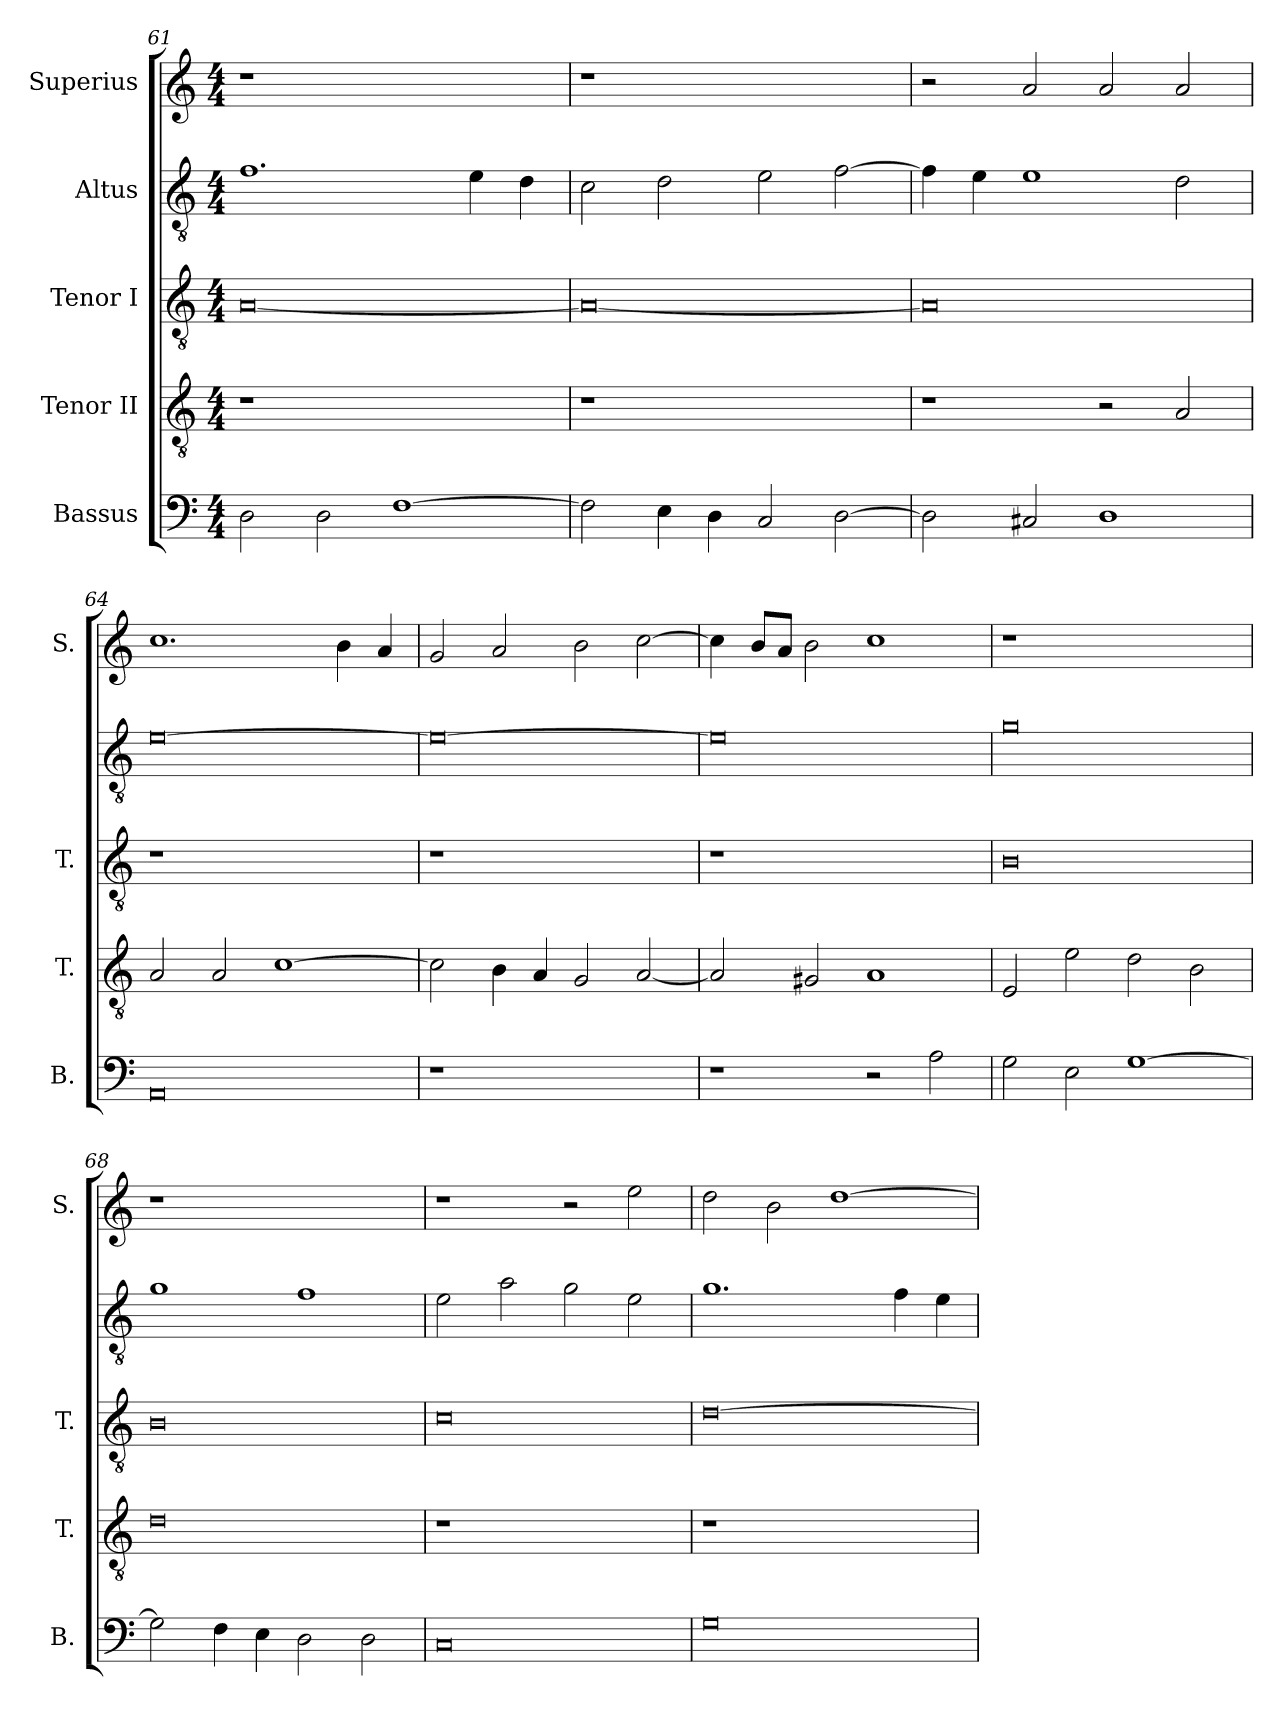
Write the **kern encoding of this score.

**kern	**kern	**kern	**kern	**kern
*part5	*part4	*part3	*part2	*part1
*staff5	*staff4	*staff3	*staff2	*staff1
*I"Bassus	*I"Tenor II	*I"Tenor I	*I"Altus	*I"Superius
*I'B.	*I'T.	*I'T.	*	*I'S.
*clefF4	*clefGv2	*clefGv2	*clefGv2	*clefG2
*	*ITrd7c12	*ITrd7c12	*ITrd7c12	*
*k[]	*k[]	*k[]	*k[]	*k[]
*C:	*C:	*C:	*C:	*C:
*M4/4	*M4/4	*M4/4	*M4/4	*M4/4
=61	=61	=61	=61	=61
!	!LO:N:vis=1	!	!	!LO:N:vis=1
2Di\	1r	[<0AAi	1.Fi	1r
2Di\	.	.	.	.
[>1Fi	1ryy	.	.	1ryy
.	.	.	4Ei\	.
.	.	.	4Di\	.
=62	=62	=62	=62	=62
!	!LO:N:vis=1	!	!	!LO:N:vis=1
2Fi\]	1r	0AAi_<	2Ci\	1r
4Ei\	.	.	2Di\	.
4Di\	.	.	.	.
2Ci/	1ryy	.	2Ei\	1ryy
[>2Di\	.	.	[>2Fi\	.
=63	=63	=63	=63	=63
2Di\]	1r	0AAi]	4Fi\]	2r
.	.	.	4Ei\	.
2C#Xi/	.	.	1Ei	2ai/
1Di	2r	.	.	2ai/
.	2AAi/	.	2Di\	2ai/
!!LO:LB:g=z
=64	=64	=64	=64	=64
!	!	!LO:N:vis=1	!	!
0AAi	2AAi/	1r	[>0Ei	1.cci
.	2AAi/	.	.	.
.	[>1Ci	1ryy	.	.
.	.	.	.	4bi\
.	.	.	.	4ai/
=65	=65	=65	=65	=65
!LO:N:vis=1	!	!LO:N:vis=1	!	!
1r	2Ci\]	1r	0Ei_>	2gi/
.	4BBi\	.	.	2ai/
.	4AAi/	.	.	.
1ryy	2GGi/	1ryy	.	2bi\
.	[<2AAi/	.	.	[>2cci\
=66	=66	=66	=66	=66
!	!	!LO:N:vis=1	!	!
1r	2AAi/]	1r	0Ei]	4cci\]
.	.	.	.	8bi/L
.	.	.	.	8ai/J
.	2GG#Xi/	.	.	2bi\
2r	1AAi	1ryy	.	1cci
2Ai\	.	.	.	.
=67	=67	=67	=67	=67
!	!	!	!	!LO:N:vis=1
2Gi\	2EEi/	0BBi	0Gi	1r
2Ei\	2Ei\	.	.	.
[>1Gi	2Di\	.	.	1ryy
.	2BBi\	.	.	.
=68	=68	=68	=68	=68
!	!	!	!	!LO:N:vis=1
2Gi\]	0Di	0BBi	1Gi	1r
4Fi\	.	.	.	.
4Ei\	.	.	.	.
2Di\	.	.	1Fi	1ryy
2Di\	.	.	.	.
!!LO:PB:g=z
=69	=69	=69	=69	=69
!	!LO:N:vis=1	!	!	!
0Ci	1r	0Ci	2Ei\	1r
.	.	.	2Ai\	.
.	1ryy	.	2Gi\	2r
.	.	.	2Ei\	2eei\
=70	=70	=70	=70	=70
!	!LO:N:vis=1	!	!	!
0Gi	1r	[>0Di	1.Gi	2ddi\
.	.	.	.	2bi\
.	1ryy	.	.	[>1ddi
.	.	.	4Fi\	.
.	.	.	4Ei\	.
=	=	=	=	=
*-	*-	*-	*-	*-
